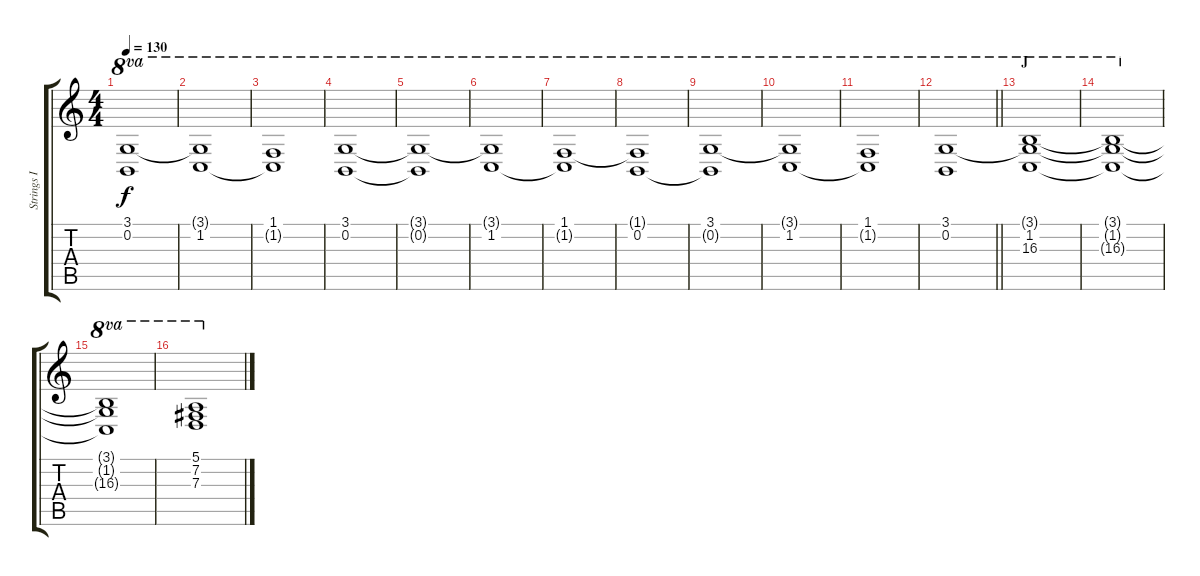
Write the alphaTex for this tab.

\track ("Strings I" "Strings I") {instrument stringensemble1}
\staff {score tabs}
\tuning (E4 B3 G3 D3 A2 E2) {hide}
\ts (4 4)
\tempo 130
\clef g2
\ks c
(3.1{t} 0.2{t}).1{ot 8va dy f} |
(3.1{t} 1.2).1{ot 8va} |
(1.1 1.2{t}).1{ot 8va} |
(3.1 0.2).1{ot 8va} |
(3.1{t} 0.2{t}).1{ot 8va} |
(3.1{t} 1.2).1{ot 8va} |
(1.1 1.2{t}).1{ot 8va} |
(1.1{t} 0.2).1{ot 8va} |
(3.1 0.2{t}).1{ot 8va} |
(3.1{t} 1.2).1{ot 8va} |
(1.1 1.2{t}).1{ot 8va} |
\barLineRight lightlight
(3.1 0.2).1{ot 8va} |
\section ("" "J")
(3.1{t} 1.2 16.3).1{ot 8va} |
(3.1{t} 1.2{t} 16.3{t}).1{ot 8va} |
(3.1{t} 1.2{t} 16.3{t}).1{ot 8va} |
(5.1 7.2 7.3).1{ot 8va}
